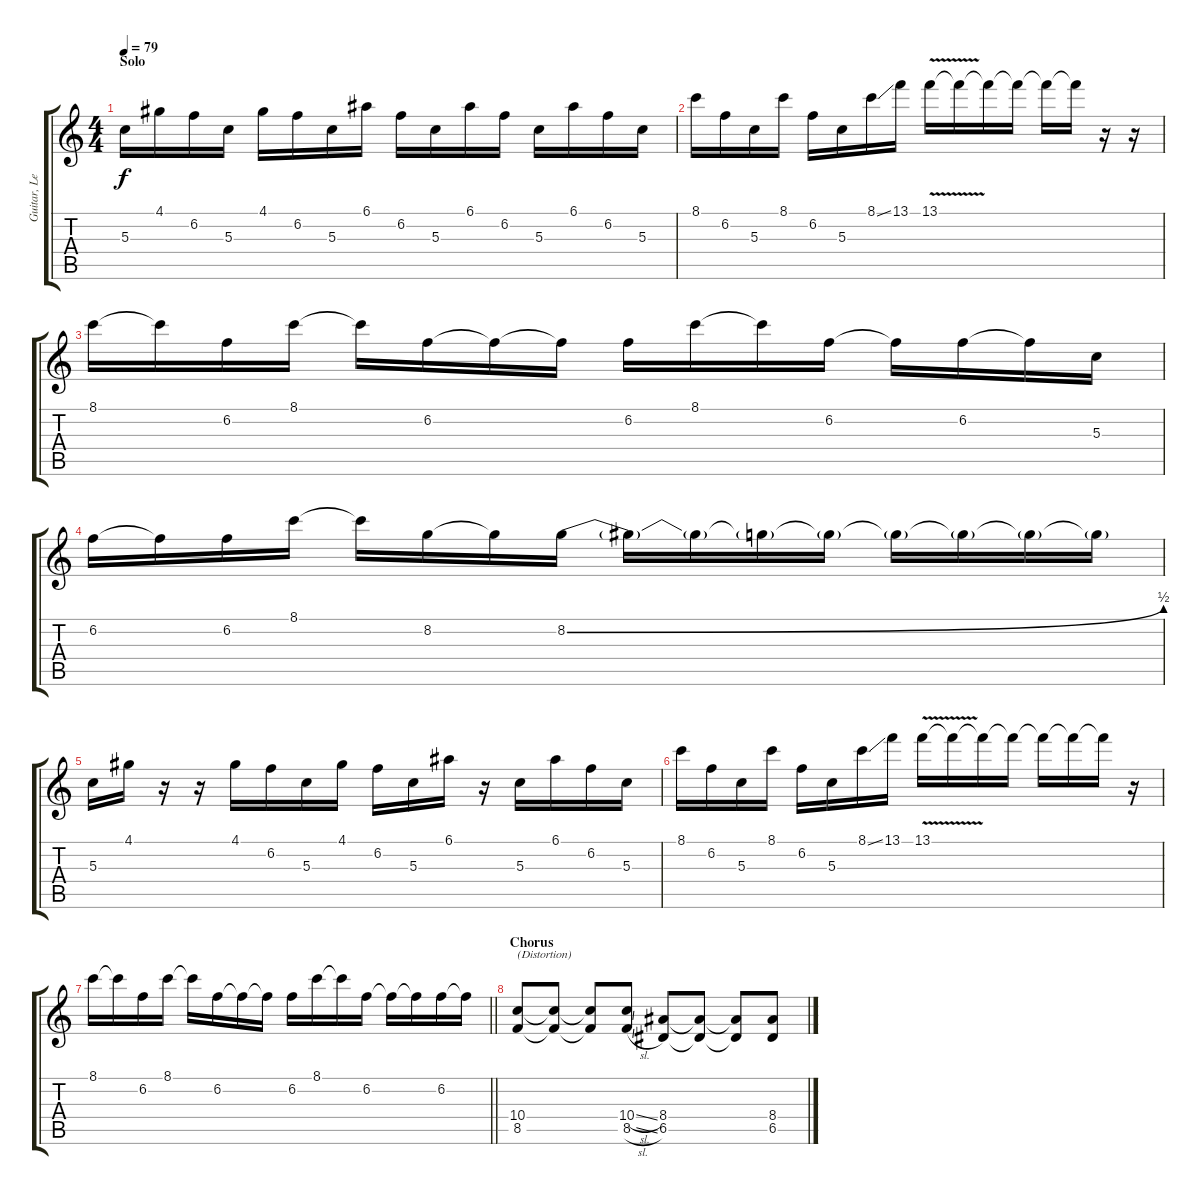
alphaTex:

\track ("Guitar, Lead" "Guitar, Le") {instrument electricguitarjazz}
\staff {score tabs}
\tuning (E4 B3 G3 D3 A2 E2) {hide}
\ts (4 4)
\section ("" "Solo")
\tempo 79
\clef g2
\ks c
5.3.16{dy f} 4.1.16 6.2.16 5.3.16 4.1.16 6.2.16 5.3.16 6.1.16 6.2.16 5.3.16 6.1.16 6.2.16 5.3.16 6.1.16 6.2.16 5.3.16 |
8.1.16 6.2.16 5.3.16 8.1.16 6.2.16 5.3.16 8.1{ss}.16 13.1.16 13.1{v}.16 13.1{t}.16 13.1{t}.16 13.1{t}.16 13.1{t}.16 13.1{t}.16 r.16 r.16 |
8.1.16 8.1{t}.16 6.2.16 8.1.16 8.1{t}.16 6.2.16 6.2{t}.16 6.2{t}.16 6.2.16 8.1.16 8.1{t}.16 6.2.16 6.2{t}.16 6.2.16 6.2{t}.16 5.3.16 |
6.2.16 6.2{t}.16 6.2.16 8.1.16 8.1{t}.16 8.2.16 8.2{t}.16 8.2{be (bend 0 0 60 2)}.16 8.2{t}.16 8.2{t}.16 8.2{t}.16 8.2{t}.16 8.2{t}.16 8.2{t}.16 8.2{t}.16 8.2{t}.16 |
5.3.16 4.1.16 r.16 r.16 4.1.16 6.2.16 5.3.16 4.1.16 6.2.16 5.3.16 6.1.16 r.16 5.3.16 6.1.16 6.2.16 5.3.16 |
8.1.16 6.2.16 5.3.16 8.1.16 6.2.16 5.3.16 8.1{ss}.16 13.1.16 13.1{v}.16 13.1{t}.16 13.1{t}.16 13.1{t}.16 13.1{t}.16 13.1{t}.16 13.1{t}.16 r.16 |
\barLineRight lightlight
8.1.16 8.1{t}.16 6.2.16 8.1.16 8.1{t}.16 6.2.16 6.2{t}.16 6.2{t}.16 6.2.16 8.1.16 8.1{t}.16 6.2.16 6.2{t}.16 6.2{t}.16 6.2.16 6.2{t}.16 |
\section ("" "Chorus")
(10.4 8.5).8{txt "(Distortion)" instrument overdrivenguitar} (10.4{t} 8.5{t}).8 (10.4{t} 8.5{t}).8 (10.4{sl} 8.5{sl}).8 (8.4 6.5).8 (8.4{t} 6.5{t}).8 (8.4{t} 6.5{t}).8 (8.4{sl} 6.5{sl}).8
